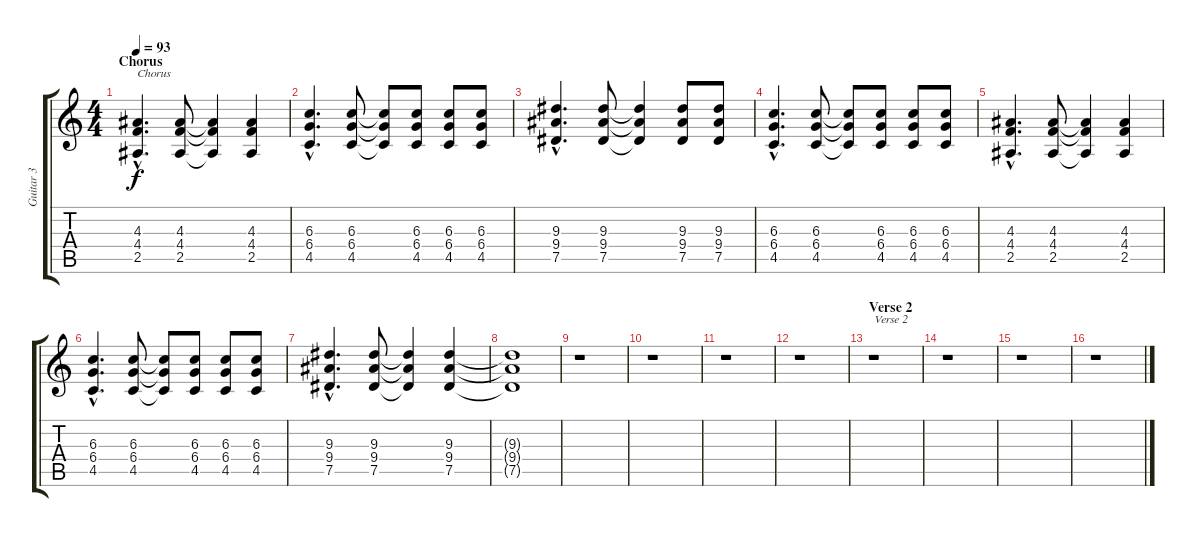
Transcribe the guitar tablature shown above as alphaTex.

\track ("Guitar 3" "Guitar 3") {instrument distortionguitar}
\staff {score tabs}
\tuning (Eb4 Bb3 Gb3 Db3 Ab2 Eb2) {hide}
\ts (4 4)
\section ("" "Chorus")
\tempo 93
\clef g2
\ks c
(4.3{hac} 4.4{hac} 2.5{hac}).4{d txt "Chorus" dy f} (4.3 4.4 2.5).8 (4.3{t} 4.4{t} 2.5{t}).4 (4.3 4.4 2.5).4 |
(6.3{hac} 6.4{hac} 4.5{hac}).4{d} (6.3 6.4 4.5).8 (6.3{t} 6.4{t} 4.5{t}).8 (6.3 6.4 4.5).8 (6.3 6.4 4.5).8 (6.3 6.4 4.5).8 |
(9.3{hac} 9.4{hac} 7.5{hac}).4{d} (9.3 9.4 7.5).8 (9.3{t} 9.4{t} 7.5{t}).4 (9.3 9.4 7.5).8 (9.3 9.4 7.5).8 |
(6.3{hac} 6.4{hac} 4.5{hac}).4{d} (6.3 6.4 4.5).8 (6.3{t} 6.4{t} 4.5{t}).8 (6.3 6.4 4.5).8 (6.3 6.4 4.5).8 (6.3 6.4 4.5).8 |
(4.3{hac} 4.4{hac} 2.5{hac}).4{d} (4.3 4.4 2.5).8 (4.3{t} 4.4{t} 2.5{t}).4 (4.3 4.4 2.5).4 |
(6.3{hac} 6.4{hac} 4.5{hac}).4{d} (6.3 6.4 4.5).8 (6.3{t} 6.4{t} 4.5{t}).8 (6.3 6.4 4.5).8 (6.3 6.4 4.5).8 (6.3 6.4 4.5).8 |
(9.3{hac} 9.4{hac} 7.5{hac}).4{d} (9.3 9.4 7.5).8 (9.3{t} 9.4{t} 7.5{t}).4 (9.3 9.4 7.5).4 |
(9.3{t} 9.4{t} 7.5{t}).1 |
r.1 |
r.1 |
r.1 |
r.1 |
\section ("" "Verse 2")
r.1{txt "Verse 2"} |
r.1 |
r.1 |
r.1
